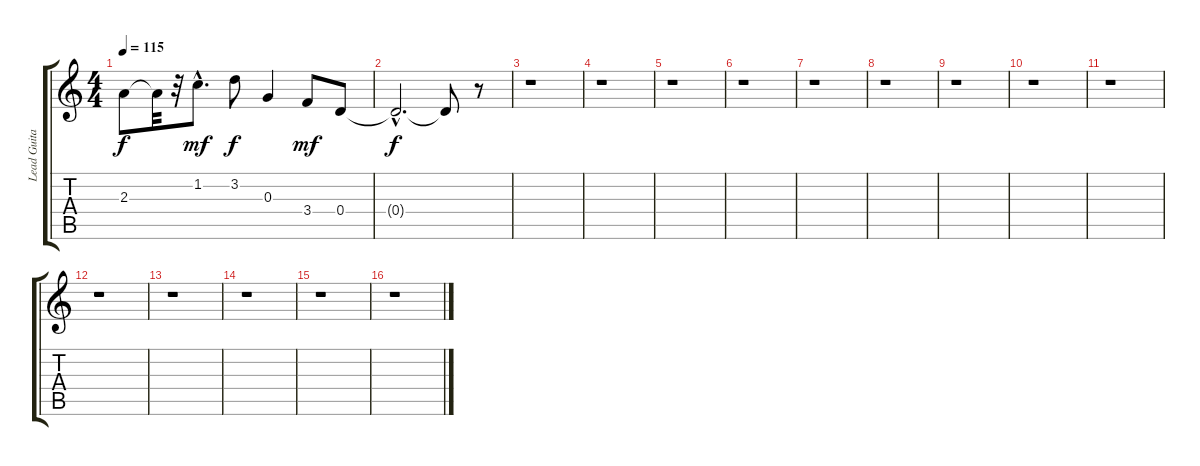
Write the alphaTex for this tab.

\track ("Lead Guitar (Solo)" "Lead Guita") {instrument distortionguitar}
\staff {score tabs}
\tuning (E4 B3 G3 D3 A2 E2) {hide}
\ts (4 4)
\tempo 115
\clef g2
\ks c
2.3.8{dy f} 2.3{t}.32 r.32 1.2{hac}.8{d dy mf} 3.2.8{dy f} 0.3.4 3.4.8{dy mf} 0.4.8 |
0.4{hac t}.2{d dy f} 0.4{t}.8 r.8 |
r.1 |
r.1 |
r.1 |
r.1 |
r.1 |
r.1 |
r.1 |
r.1 |
r.1 |
r.1 |
r.1 |
r.1 |
r.1 |
r.1
